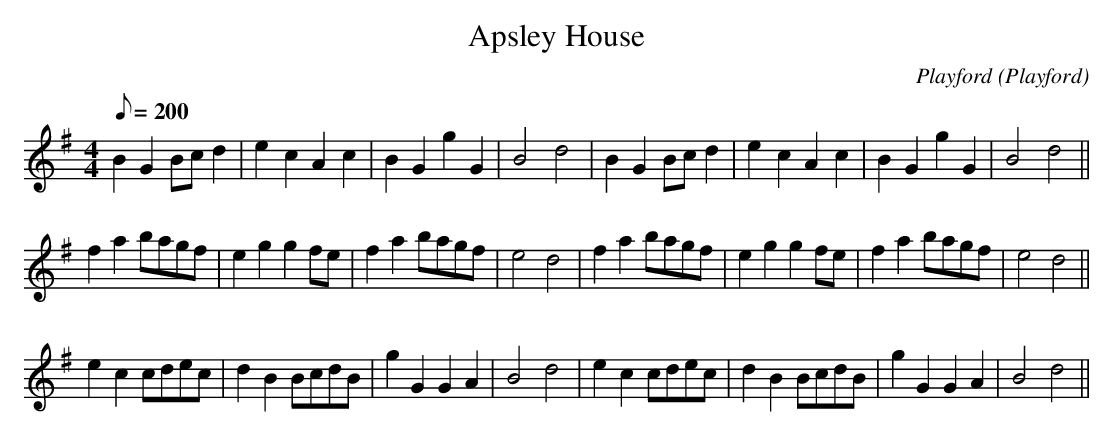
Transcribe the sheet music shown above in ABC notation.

X:1
T:Apsley House
M:4/4
L:1/8
Q:200
C:Playford
O:Playford
K:G
B2 G2 Bc d2| e2 c2 A2 c2| B2  G2 g2 G2|B4 d4| B2 G2 Bc d2| e2 c2 A2 c2| B2 G2 g2 G2| B4 d4||
f2 a2 bagf | e2 g2 g2 fe| f2 a2 bagf | e4 d4| f2 a2 bagf| e2 g2 g2 fe| f2 a2 bagf| e4 d4||
e2 c2 cdec | d2 B2 BcdB| g2  G2 G2 A2| B4 d4| e2 c2 cdec| d2 B2 BcdB | g2 G2 G2 A2 | B4 d4||
